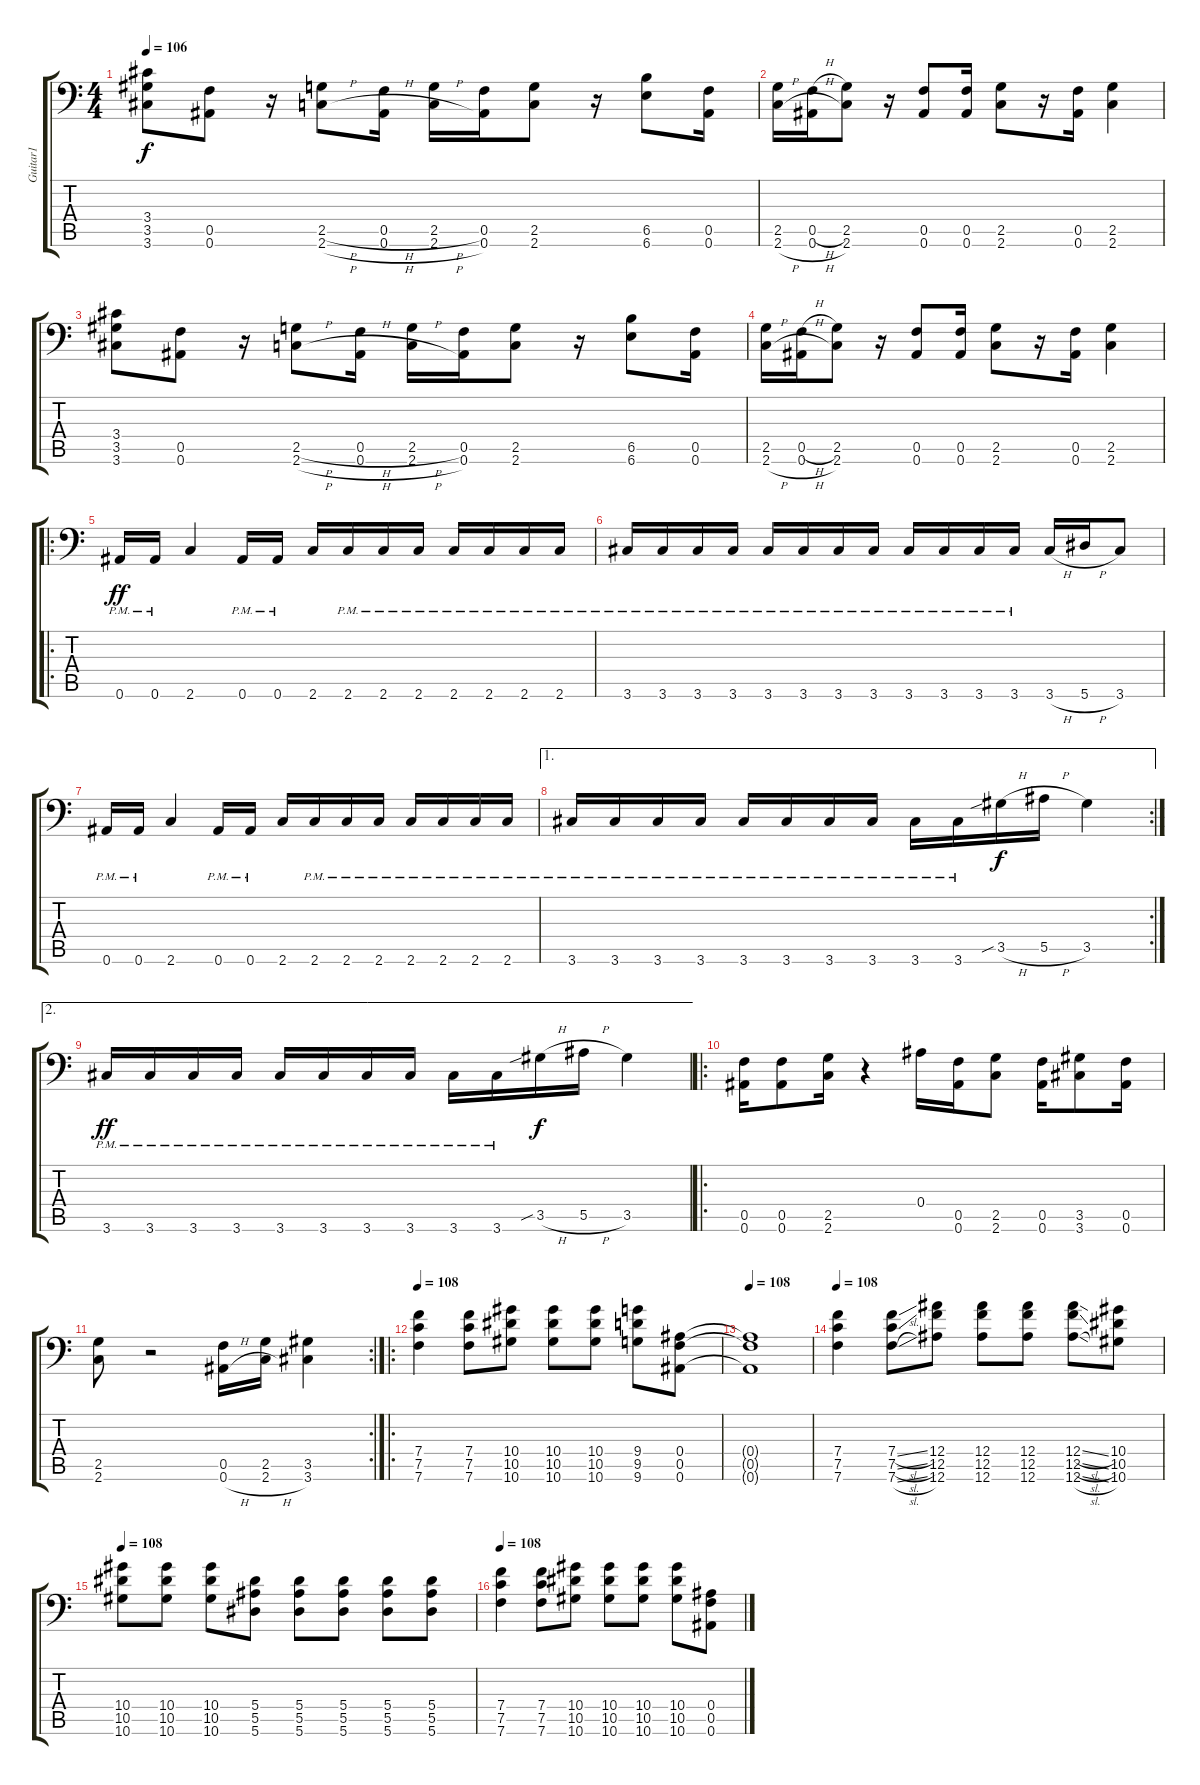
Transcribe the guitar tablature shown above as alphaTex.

\track ("Guitar1" "Guitar1") {instrument distortionguitar}
\staff {score tabs}
\tuning (C4 G3 Eb3 Bb2 F2 Bb1) {hide}
\ts (4 4)
\tempo 106
\clef f4
\ks c
(3.4 3.5 3.6).8{dy f} (0.5 0.6).8 r.16 (2.5{h} 2.6{h}).8 (0.5{h} 0.6{h}).16 (2.5{h} 2.6{h}).16 (0.5 0.6).16 (2.5 2.6).8 r.16 (6.5 6.6).8 (0.5 0.6).16 |
(2.5 2.6{h}).16 (0.5{h} 0.6{h}).16 (2.5 2.6).8 r.16 (0.5 0.6).8 (0.5 0.6).16 (2.5 2.6).8 r.16 (0.5 0.6).16 (2.5 2.6).4 |
(3.4 3.5 3.6).8 (0.5 0.6).8 r.16 (2.5{h} 2.6{h}).8 (0.5{h} 0.6{h}).16 (2.5{h} 2.6{h}).16 (0.5 0.6).16 (2.5 2.6).8 r.16 (6.5 6.6).8 (0.5 0.6).16 |
(2.5 2.6{h}).16 (0.5{h} 0.6{h}).16 (2.5 2.6).8 r.16 (0.5 0.6).8 (0.5 0.6).16 (2.5 2.6).8 r.16 (0.5 0.6).16 (2.5 2.6).4 |
\ro
0.6{pm}.16{dy ff} 0.6{pm}.16 2.6.4 0.6{pm}.16 0.6{pm}.16 2.6.16 2.6{pm}.16 2.6{pm}.16 2.6{pm}.16 2.6{pm}.16 2.6{pm}.16 2.6{pm}.16 2.6{pm}.16 |
3.6{pm}.16 3.6{pm}.16 3.6{pm}.16 3.6{pm}.16 3.6{pm}.16 3.6{pm}.16 3.6{pm}.16 3.6{pm}.16 3.6{pm}.16 3.6{pm}.16 3.6{pm}.16 3.6{pm}.16 3.6{h}.16 5.6{h}.16 3.6.8 |
0.6{pm}.16 0.6{pm}.16 2.6.4 0.6{pm}.16 0.6{pm}.16 2.6.16 2.6{pm}.16 2.6{pm}.16 2.6{pm}.16 2.6{pm}.16 2.6{pm}.16 2.6{pm}.16 2.6{pm}.16 |
\ae 1
\rc 2
3.6{pm}.16 3.6{pm}.16 3.6{pm}.16 3.6{pm}.16 3.6{pm}.16 3.6{pm}.16 3.6{pm}.16 3.6{pm}.16 3.6{pm}.16 3.6{pm}.16 3.5{sib h}.16{dy f} 5.5{h}.16 3.5.4 |
\ae 2
3.6{pm}.16{dy ff} 3.6{pm}.16 3.6{pm}.16 3.6{pm}.16 3.6{pm}.16 3.6{pm}.16 3.6{pm}.16 3.6{pm}.16 3.6{pm}.16 3.6{pm}.16 3.5{sib h}.16{dy f} 5.5{h}.16 3.5.4 |
\ro
(0.5 0.6).16 (0.5 0.6).8 (2.5 2.6).16 r.4 0.4.16 (0.5 0.6).16 (2.5 2.6).8 (0.5 0.6).16 (3.5 3.6).8 (0.5 0.6).16 |
\rc 2
(2.5 2.6).8 r.2 (0.5 0.6{h}).16 (2.5 2.6{h}).16 (3.5 3.6).4 |
\ro
\tempo 108
(7.4 7.5 7.6).4 (7.4 7.5 7.6).8 (10.4 10.5 10.6).8 (10.4 10.5 10.6).8 (10.4 10.5 10.6).8 (9.4 9.5 9.6).8 (0.4 0.5 0.6).8 |
\tempo 108
(0.4{t} 0.5{t} 0.6{t}).1 |
\tempo 108
(7.4 7.5 7.6).4 (7.4{sl} 7.5{sl} 7.6{sl}).8 (12.4 12.5 12.6).8 (12.4 12.5 12.6).8 (12.4 12.5 12.6).8 (12.4{sl} 12.5{sl} 12.6{sl}).8 (10.4 10.5 10.6).8 |
\tempo 108
(10.4 10.5 10.6).8 (10.4 10.5 10.6).8 (10.4 10.5 10.6).8 (5.4 5.5 5.6).8 (5.4 5.5 5.6).8 (5.4 5.5 5.6).8 (5.4 5.5 5.6).8 (5.4 5.5 5.6).8 |
\tempo 108
(7.4 7.5 7.6).4 (7.4 7.5 7.6).8 (10.4 10.5 10.6).8 (10.4 10.5 10.6).8 (10.4 10.5 10.6).8 (10.4 10.5 10.6).8 (0.4 0.5 0.6).8
